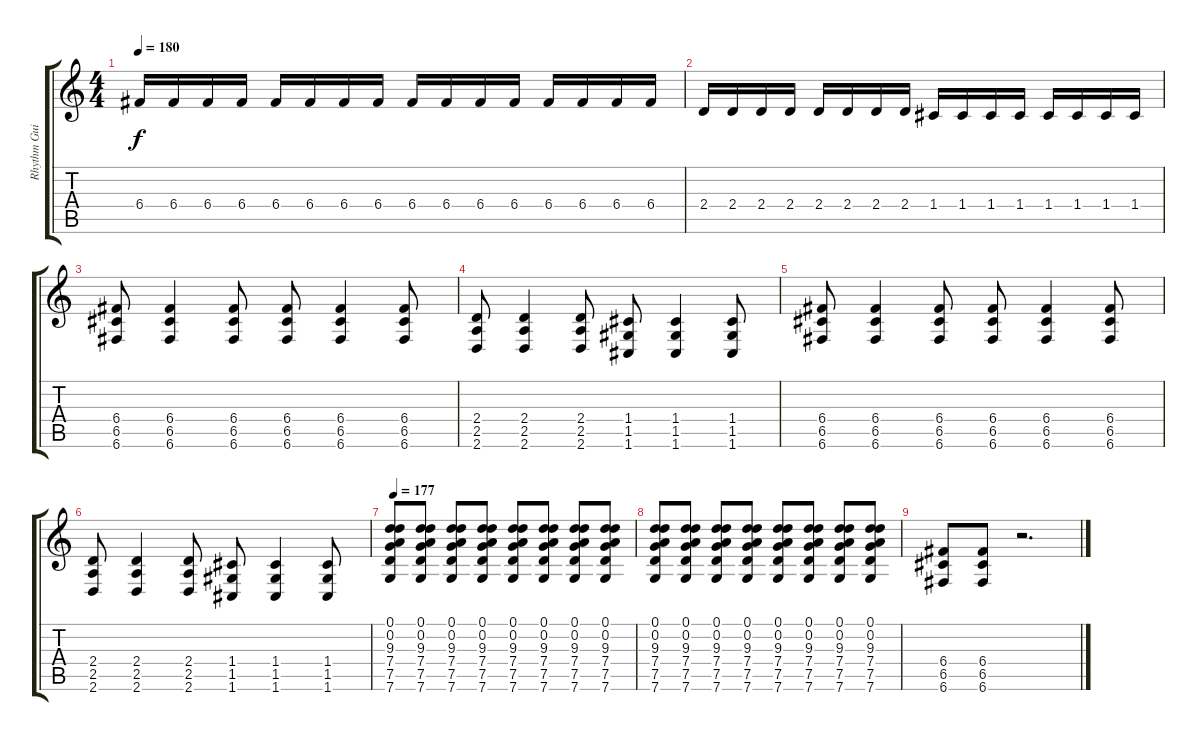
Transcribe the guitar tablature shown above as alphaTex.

\track ("Rhythm Guitar 1" "Rhythm Gui") {instrument distortionguitar}
\staff {score tabs}
\tuning (D4 A3 F3 C3 G2 C2) {hide}
\ts (4 4)
\tempo 180
\clef g2
\ks c
6.4.16{dy f} 6.4.16 6.4.16 6.4.16 6.4.16 6.4.16 6.4.16 6.4.16 6.4.16 6.4.16 6.4.16 6.4.16 6.4.16 6.4.16 6.4.16 6.4.16 |
2.4.16 2.4.16 2.4.16 2.4.16 2.4.16 2.4.16 2.4.16 2.4.16 1.4.16 1.4.16 1.4.16 1.4.16 1.4.16 1.4.16 1.4.16 1.4.16 |
(6.4 6.5 6.6).8 (6.4 6.5 6.6).4 (6.4 6.5 6.6).8 (6.4 6.5 6.6).8 (6.4 6.5 6.6).4 (6.4 6.5 6.6).8 |
(2.4 2.5 2.6).8 (2.4 2.5 2.6).4 (2.4 2.5 2.6).8 (1.4 1.5 1.6).8 (1.4 1.5 1.6).4 (1.4 1.5 1.6).8 |
(6.4 6.5 6.6).8 (6.4 6.5 6.6).4 (6.4 6.5 6.6).8 (6.4 6.5 6.6).8 (6.4 6.5 6.6).4 (6.4 6.5 6.6).8 |
(2.4 2.5 2.6).8 (2.4 2.5 2.6).4 (2.4 2.5 2.6).8 (1.4 1.5 1.6).8 (1.4 1.5 1.6).4 (1.4 1.5 1.6).8 |
\tempo 177
(0.1 0.2 9.3 7.4 7.5 7.6).8 (0.1 0.2 9.3 7.4 7.5 7.6).8 (0.1 0.2 9.3 7.4 7.5 7.6).8 (0.1 0.2 9.3 7.4 7.5 7.6).8 (0.1 0.2 9.3 7.4 7.5 7.6).8 (0.1 0.2 9.3 7.4 7.5 7.6).8 (0.1 0.2 9.3 7.4 7.5 7.6).8 (0.1 0.2 9.3 7.4 7.5 7.6).8 |
(0.1 0.2 9.3 7.4 7.5 7.6).8 (0.1 0.2 9.3 7.4 7.5 7.6).8 (0.1 0.2 9.3 7.4 7.5 7.6).8 (0.1 0.2 9.3 7.4 7.5 7.6).8 (0.1 0.2 9.3 7.4 7.5 7.6).8 (0.1 0.2 9.3 7.4 7.5 7.6).8 (0.1 0.2 9.3 7.4 7.5 7.6).8 (0.1 0.2 9.3 7.4 7.5 7.6).8 |
(6.4 6.5 6.6).8 (6.4 6.5 6.6).8 r.2{d}
